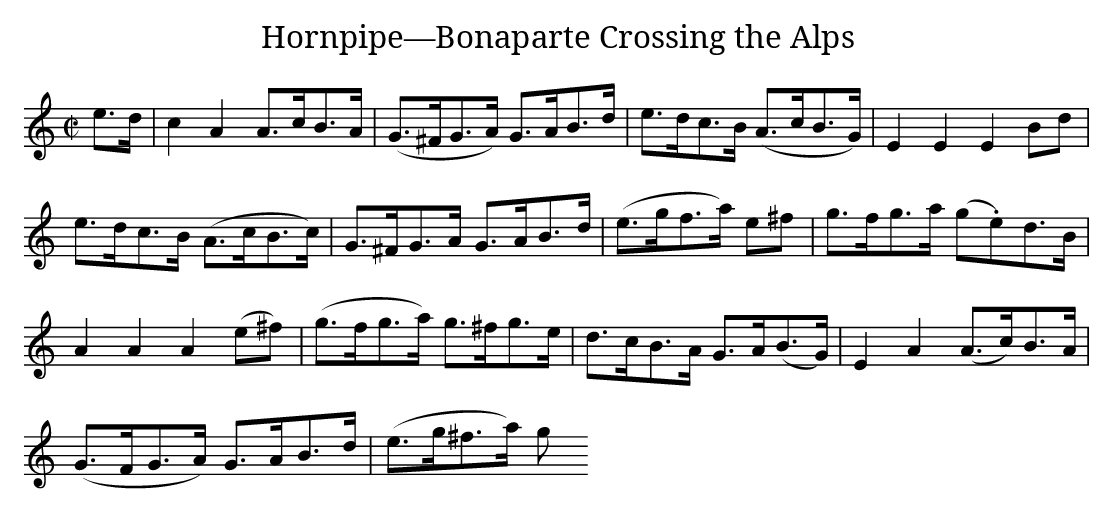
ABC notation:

X:1
T:Hornpipe—Bonaparte Crossing the Alps
M:C|
L:1/8
K:Amin
e>d|c2A2 A>cB>A|(G>^FG>A) G>AB>d|e>dc>B (A>cB>G)|E2E2E2 Bd|
e>dc>B (A>cB>c)|G>^FG>A G>AB>d|(e>gf>a) e^f|g>fg>a (g.e)d>B|
A2A2A2 (e^f)|(g>fg>a) g>^fg>e|d>cB>A G>A(B>G)|E2A2 (A>c)B>A|
(G>FG>A) G>AB>d|(e>g^f>a) g
